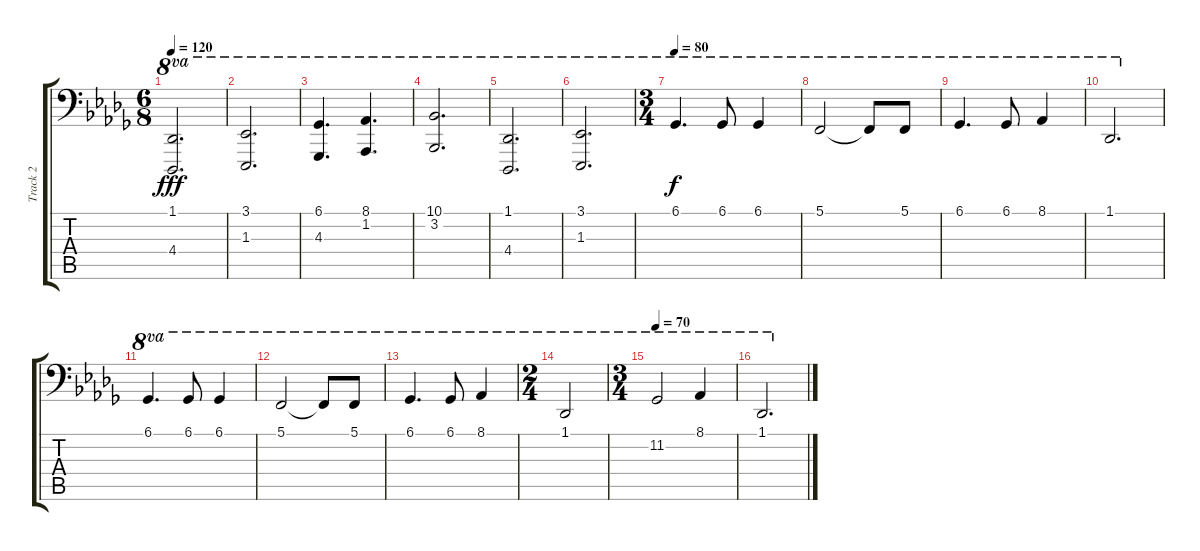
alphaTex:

\track ("Track 2" "Track 2") {instrument acousticgrandpiano}
\staff {score tabs}
\tuning (C3 G2 D2 A1 E1 B0) {hide}
\ts (6 8)
\tempo 120
\clef f4
\ks db
(1.1 4.4).2{d ot 8va dy fff} |
(3.1 1.3).2{d ot 8va} |
(6.1 4.3).4{d ot 8va} (8.1 1.2).4{d ot 8va} |
(10.1 3.2).2{d ot 8va} |
(1.1 4.4).2{d ot 8va} |
(3.1 1.3).2{d ot 8va} |
\ts (3 4)
\tempo 80
6.1.4{d ot 8va dy f} 6.1.8{ot 8va} 6.1.4{ot 8va} |
5.1.2{ot 8va} 5.1{t}.8{ot 8va} 5.1.8{ot 8va} |
6.1.4{d ot 8va} 6.1.8{ot 8va} 8.1.4{ot 8va} |
1.1.2{d ot 8va} |
6.1.4{d ot 8va} 6.1.8{ot 8va} 6.1.4{ot 8va} |
5.1.2{ot 8va} 5.1{t}.8{ot 8va} 5.1.8{ot 8va} |
6.1.4{d ot 8va} 6.1.8{ot 8va} 8.1.4{ot 8va} |
\ts (2 4)
1.1.2{ot 8va} |
\ts (3 4)
\tempo 70
11.2.2{ot 8va} 8.1.4{ot 8va} |
1.1.2{d ot 8va}
